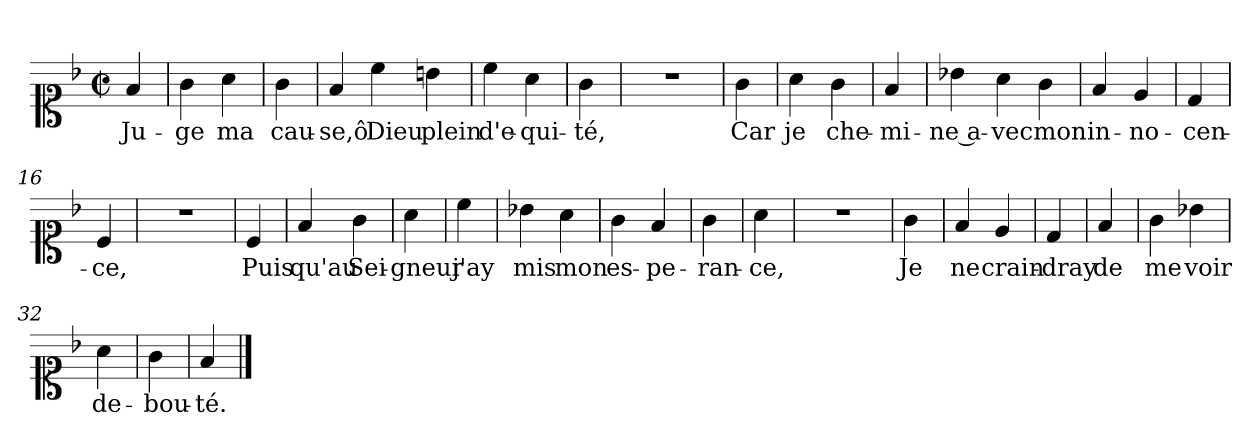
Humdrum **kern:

**kern	**text
*part1	*part1
*staff1	*staff1
*clefC1	*
*k[b-]	*
*F:	*
*M2/2	*
*met(c|)	*
=1	=1
4f	Ju-
=2	=2
4g	-ge
4a	ma
=3	=3
4g	cau-
=4	=4
4f	-se,ô
4cc	Dieu
4b	plein
=6	=6
4cc	d'e-
4a	-qui-
=7	=7
4g	-té,
=8	=8
1r	.
=9	=9
4g	Car
=10	=10
4a	je
4g	che-
=11	=11
4f	-mi-
=12	=12
4b-X	-ne a-
4a	-vec
4g	mon
=14	=14
4f	in-
4e	-no-
=15	=15
4d	-cen-
=16	=16
4c	-ce,
=17	=17
1r	.
=18	=18
4c	Puis
=19	=19
4f	qu'au
4g	Sei-
=20	=20
4a	-gneur
=21	=21
4cc	j'ay
=22	=22
4b-X	mis
4a	mon
=23	=23
4g	es-
4f	-pe-
=24	=24
4g	-ran-
=25	=25
4a	-ce,
=26	=26
1r	.
=27	=27
4g	Je
=28	=28
4f	ne
4e	crain-
=29	=29
4d	-dray
=30	=30
4f	de
=31	=31
4g	me
4b-X	voir
=32	=32
4a	de-
=33	=33
4g	-bou-
=34	=34
4f	-té.
==	==
*-	*-
